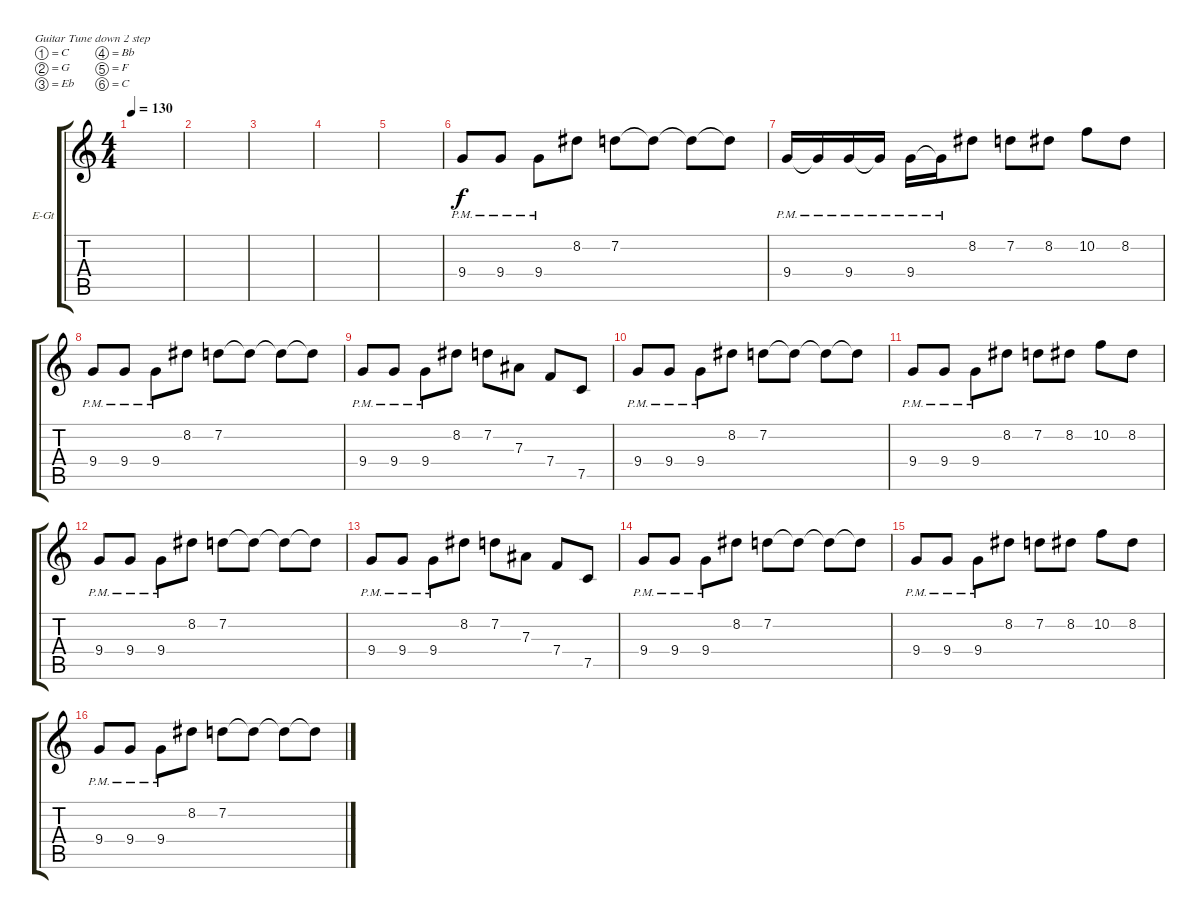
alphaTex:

\defaultSystemsLayout 4
\bracketExtendMode groupsimilarinstruments
\firstSystemTrackNameOrientation horizontal
\otherSystemsTrackNameOrientation horizontal
\track ("Актава\\терция Л" "E-Gt") {instrument distortionguitar}
\staff {score tabs}
\tuning (C4 G3 Eb3 Bb2 F2 C2)
\ts (4 4)
\tempo 130
\clef g2
\ks c
|
|
|
|
|
9.4{pm}.8 9.4{pm}.8 9.4{pm}.8 8.2.8 7.2.8 7.2{t}.8 7.2{t}.8 7.2{t}.8 |
9.4{pm}.16 9.4{pm t}.16 9.4{pm}.16 9.4{pm t}.16 9.4{pm}.16 9.4{pm t}.16 8.2.8 7.2.8 8.2.8 10.2.8 8.2.8 |
9.4{pm}.8 9.4{pm}.8 9.4{pm}.8 8.2.8 7.2.8 7.2{t}.8 7.2{t}.8 7.2{t}.8 |
9.4{pm}.8 9.4{pm}.8 9.4{pm}.8 8.2.8 7.2.8 7.3.8 7.4.8 7.5.8 |
9.4{pm}.8 9.4{pm}.8 9.4{pm}.8 8.2.8 7.2.8 7.2{t}.8 7.2{t}.8 7.2{t}.8 |
9.4{pm}.8 9.4{pm}.8 9.4{pm}.8 8.2.8 7.2.8 8.2.8 10.2.8 8.2.8 |
9.4{pm}.8 9.4{pm}.8 9.4{pm}.8 8.2.8 7.2.8 7.2{t}.8 7.2{t}.8 7.2{t}.8 |
9.4{pm}.8 9.4{pm}.8 9.4{pm}.8 8.2.8 7.2.8 7.3.8 7.4.8 7.5.8 |
9.4{pm}.8 9.4{pm}.8 9.4{pm}.8 8.2.8 7.2.8 7.2{t}.8 7.2{t}.8 7.2{t}.8 |
9.4{pm}.8 9.4{pm}.8 9.4{pm}.8 8.2.8 7.2.8 8.2.8 10.2.8 8.2.8 |
9.4{pm}.8 9.4{pm}.8 9.4{pm}.8 8.2.8 7.2.8 7.2{t}.8 7.2{t}.8 7.2{t}.8
